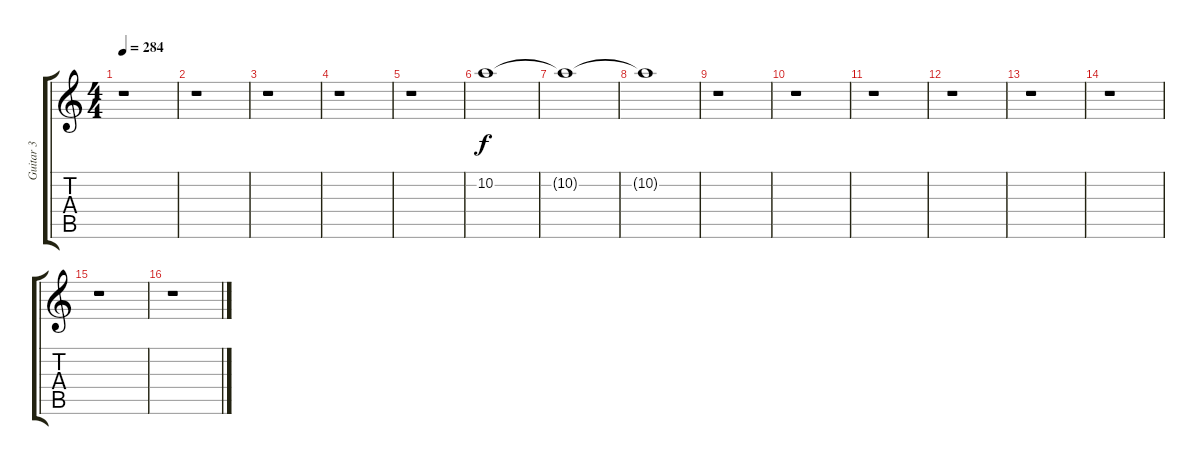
\track ("Guitar 3" "Guitar 3") {instrument distortionguitar}
\staff {score tabs}
\tuning (E4 B3 G3 D3 A2 E2) {hide}
\ts (4 4)
\tempo 284
\clef g2
\ks c
r.1{dy f} |
r.1 |
r.1 |
r.1 |
r.1 |
10.2.1 |
10.2{t}.1 |
10.2{t}.1 |
r.1 |
r.1 |
r.1 |
r.1 |
r.1 |
r.1 |
r.1 |
r.1
